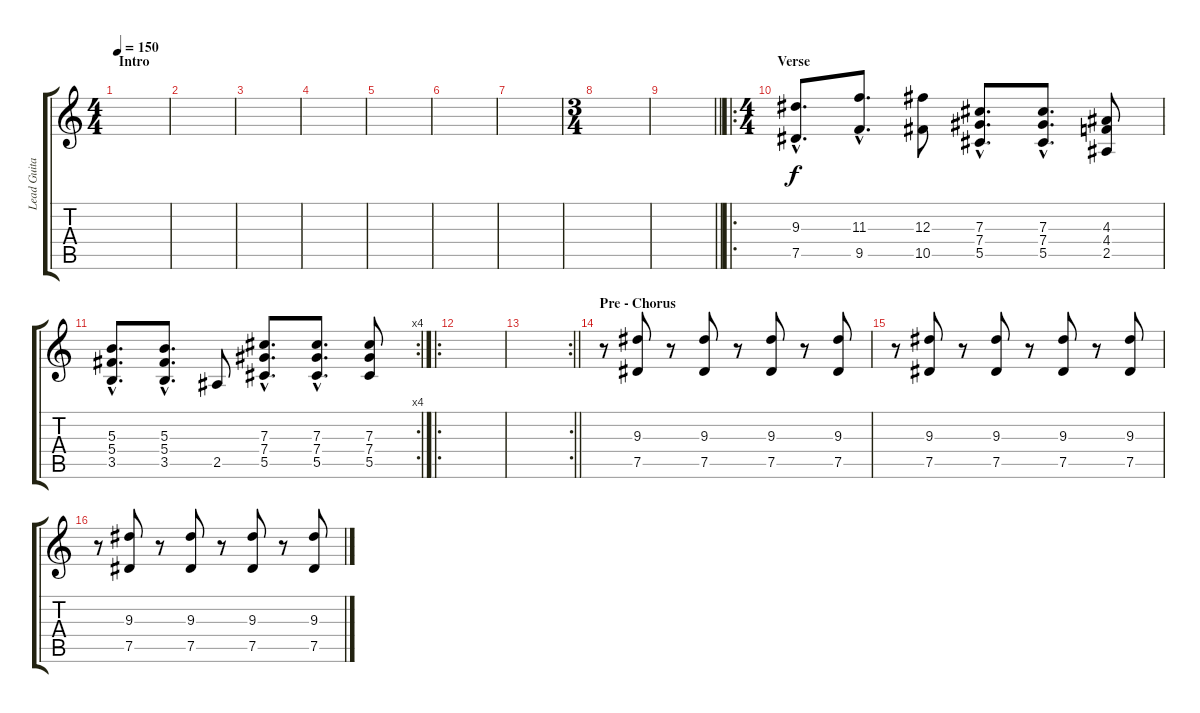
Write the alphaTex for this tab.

\track ("Lead Guitar" "Lead Guita") {instrument distortionguitar}
\staff {score tabs}
\tuning (Eb4 Bb3 Gb3 Db3 Ab2 Eb2) {hide}
\ts (4 4)
\section ("" "Intro")
\tempo 150
\clef g2
\ks c
|
|
|
|
|
|
|
\ts (3 4)
|
\barLineRight lightlight
|
\ro
\ts (4 4)
\section ("" "Verse")
(9.3{hac} 7.5{hac}).8{d} (11.3{hac} 9.5{hac}).8{d} (12.3 10.5).8 (7.3{hac} 7.4{hac} 5.5{hac}).8{d} (7.3{hac} 7.4{hac} 5.5{hac}).8{d} (4.3 4.4 2.5).8 |
\rc 4
(5.3{hac} 5.4{hac} 3.5{hac}).8{d} (5.3{hac} 5.4{hac} 3.5{hac}).8{d} 2.5.8 (7.3{hac} 7.4{hac} 5.5{hac}).8{d} (7.3{hac} 7.4{hac} 5.5{hac}).8{d} (7.3 7.4 5.5).8 |
\ro
|
\rc 2
\barLineRight lightlight
|
\section ("" "Pre - Chorus")
r.8 (9.3 7.5).8 r.8 (9.3 7.5).8 r.8 (9.3 7.5).8 r.8 (9.3 7.5).8 |
r.8 (9.3 7.5).8 r.8 (9.3 7.5).8 r.8 (9.3 7.5).8 r.8 (9.3 7.5).8 |
r.8 (9.3 7.5).8 r.8 (9.3 7.5).8 r.8 (9.3 7.5).8 r.8 (9.3 7.5).8
